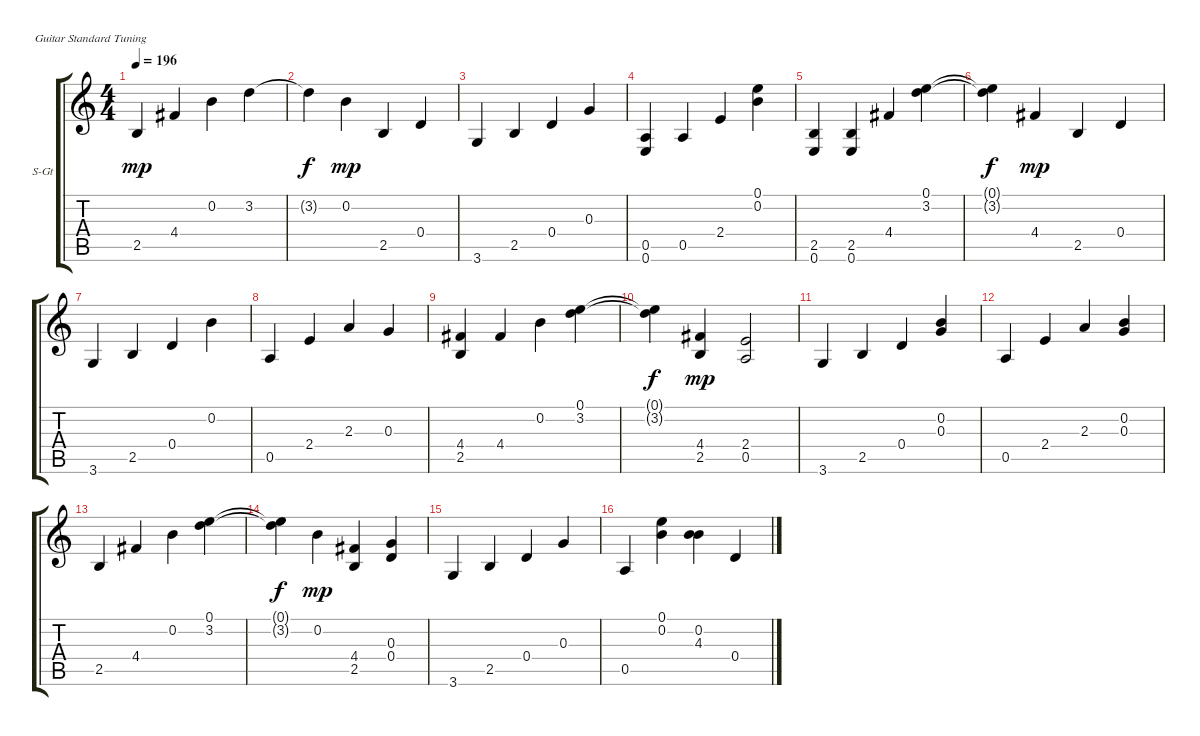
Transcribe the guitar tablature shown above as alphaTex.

\bracketExtendMode groupsimilarinstruments
\firstSystemTrackNameOrientation horizontal
\otherSystemsTrackNameOrientation horizontal
\track ("PM (Guitar)" "S-Gt") {instrument acousticguitarsteel}
\staff {score tabs}
\tuning (E4 B3 G3 D3 A2 E2)
\ts (4 4)
\tempo 196
\clef g2
\ks c
2.5.4{dy mp instrument acousticguitarsteel} 4.4.4 0.2.4 3.2.4 |
3.2{t}.4{dy f} 0.2.4{dy mp} 2.5.4 0.4.4 |
3.6.4 2.5.4 0.4.4 0.3.4 |
(0.5 0.6).4 0.5.4 2.4.4 (0.1 0.2).4 |
(2.5 0.6).4 (2.5 0.6).4 4.4.4 (0.1 3.2).4 |
(0.1{t} 3.2{t}).4{dy f} 4.4.4{dy mp} 2.5.4 0.4.4 |
3.6.4 2.5.4 0.4.4 0.2.4 |
0.5.4 2.4.4 2.3.4 0.3.4 |
(4.4 2.5).4 4.4.4 0.2.4 (0.1 3.2).4 |
(0.1{t} 3.2{t}).4{dy f} (4.4 2.5).4{dy mp} (2.4 0.5).2 |
3.6.4 2.5.4 0.4.4 (0.2 0.3).4 |
0.5.4 2.4.4 2.3.4 (0.2 0.3).4 |
2.5.4 4.4.4 0.2.4 (0.1 3.2).4 |
(0.1{t} 3.2{t}).4{dy f} 0.2.4{dy mp} (4.4 2.5).4 (0.3 0.4).4 |
3.6.4 2.5.4 0.4.4 0.3.4 |
0.5.4 (0.1 0.2).4 (0.2 4.3).4 0.4.4
